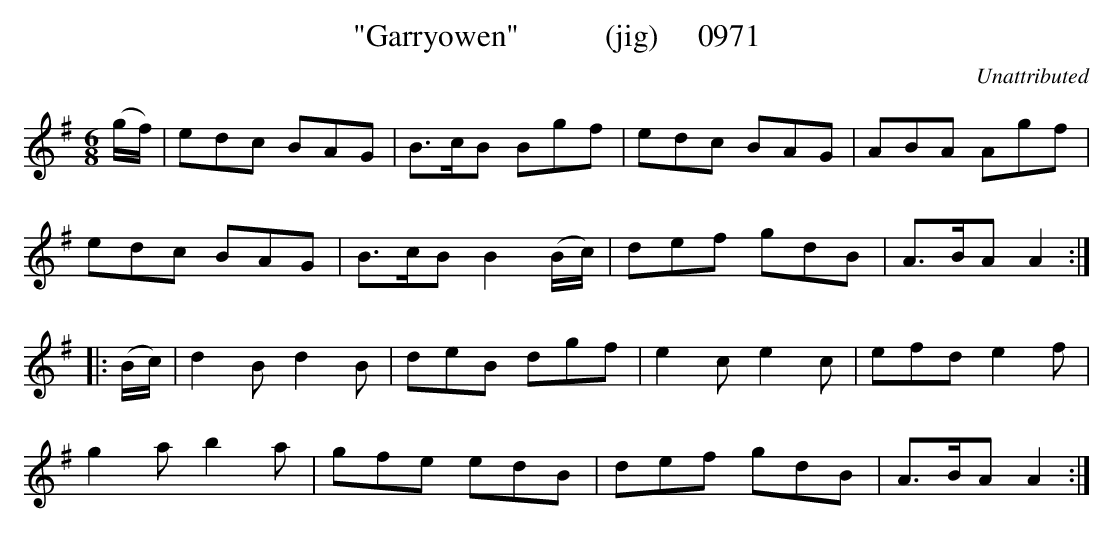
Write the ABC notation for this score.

X:1
T:"Garryowen"           (jig)     0971
C:Unattributed
BRENNAN July 2003 (HTTP://WWW.SOSYOURMOM.COM)
M:6/8
L:1/8
K:G
(g/2f/2)|edc BAG|B3/2c/2B Bgf|edc BAG|ABA Agf|
edc BAG|B3/2c/2B B2(B/2c/2)|def gdB|A3/2B/2A A2:|
|:(B/2c/2)|d2B d2B|deB dgf|e2c e2c|efd e2f|
g2a b2a|gfe edB|def gdB|A3/2B/2A A2:|
